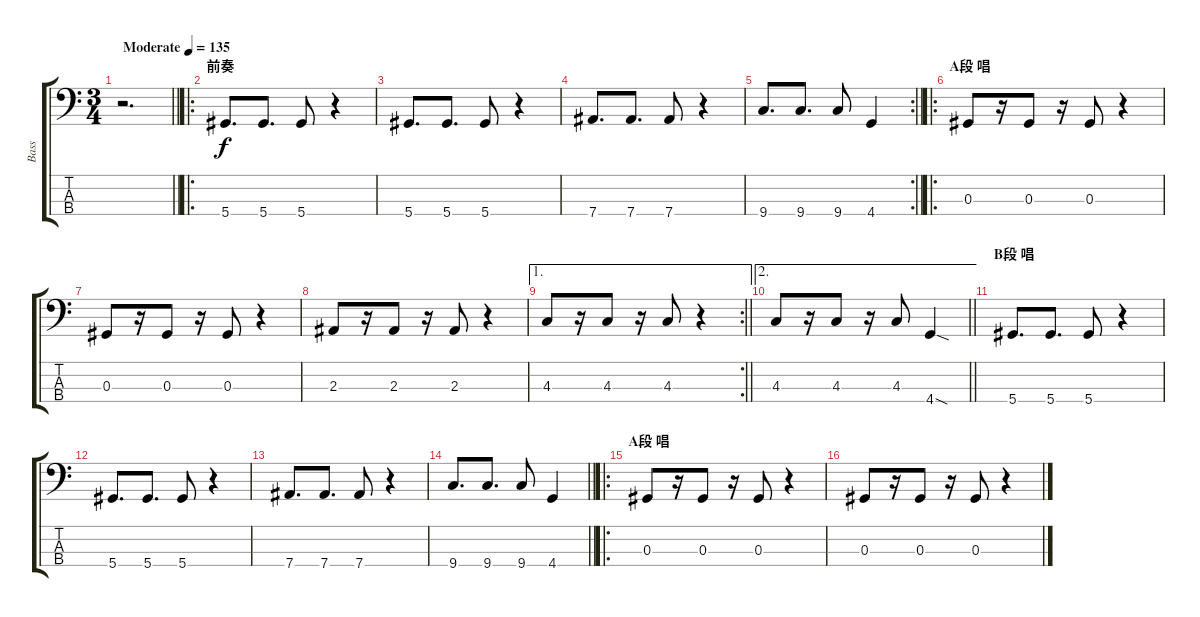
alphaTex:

\track ("Bass" "Bass") {instrument electricbassfinger}
\staff {score tabs}
\tuning (Gb2 Db2 Ab1 Eb1) {hide}
\ts (3 4)
\tempo (135 "Moderate")
\clef f4
\barLineRight lightlight
\ks c
r.2{d dy f instrument electricbassfinger} |
\ro
\section ("" "前奏")
5.4.8{d} 5.4.8{d} 5.4.8 r.4 |
5.4.8{d} 5.4.8{d} 5.4.8 r.4 |
7.4.8{d} 7.4.8{d} 7.4.8 r.4 |
\rc 2
\barLineRight lightlight
9.4.8{d} 9.4.8{d} 9.4.8 4.4.4 |
\ro
\section ("" "A段 唱")
0.3.8 r.16 0.3.8 r.16 0.3.8 r.4 |
0.3.8 r.16 0.3.8 r.16 0.3.8 r.4 |
2.3.8 r.16 2.3.8 r.16 2.3.8 r.4 |
\ae 1
\rc 2
\barLineRight lightlight
4.3.8 r.16 4.3.8 r.16 4.3.8 r.4 |
\ae 2
\barLineRight lightlight
4.3.8 r.16 4.3.8 r.16 4.3.8 4.4{sod}.4 |
\section ("" "B段 唱")
5.4.8{d} 5.4.8{d} 5.4.8 r.4 |
5.4.8{d} 5.4.8{d} 5.4.8 r.4 |
7.4.8{d} 7.4.8{d} 7.4.8 r.4 |
\barLineRight lightlight
9.4.8{d} 9.4.8{d} 9.4.8 4.4.4 |
\ro
\section ("" "A段 唱")
0.3.8 r.16 0.3.8 r.16 0.3.8{txt ""} r.4 |
0.3.8 r.16 0.3.8 r.16 0.3.8 r.4
